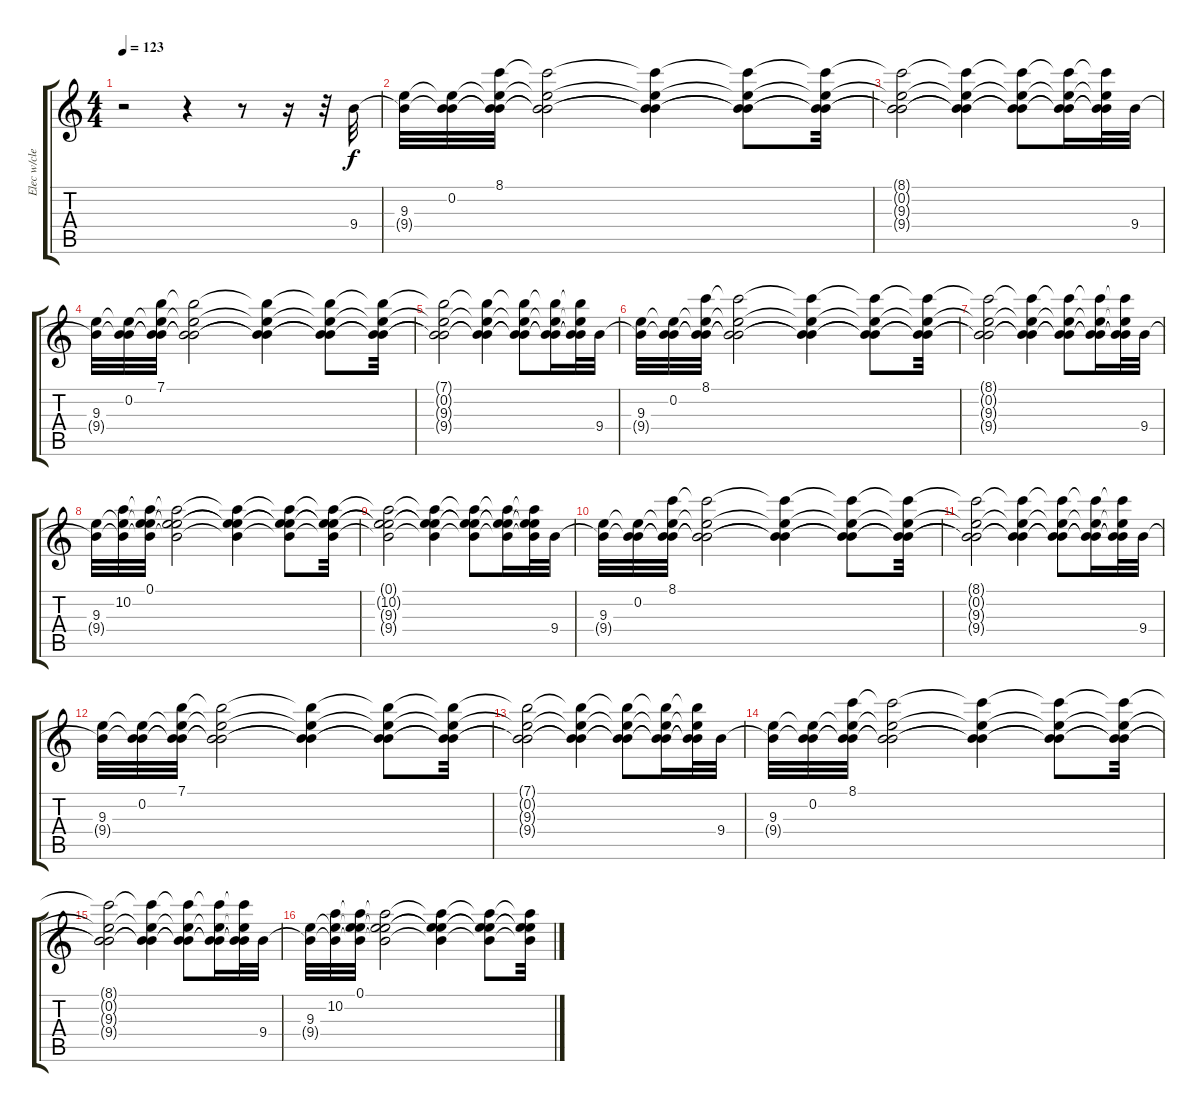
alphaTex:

\track ("Elec w/clean" "Elec w/cle") {instrument electricguitarclean}
\staff {score tabs}
\tuning (E4 B3 G3 D3 A2 E2) {hide}
\ts (4 4)
\tempo 123
\clef g2
\ks c
r.2{dy f instrument electricguitarclean} r.4 r.8 r.16 r.32 9.4.32 |
(9.3 9.4{t}).32 (0.2 9.3{t} 9.4{t}).32 (8.1 0.2{t} 9.3{t} 9.4{t}).32 (8.1{t} 0.2{t} 9.3{t} 9.4{t}).2 (8.1{t} 0.2{t} 9.3{t} 9.4{t}).4 (8.1{t} 0.2{t} 9.3{t} 9.4{t}).8 (8.1{t} 0.2{t} 9.3{t} 9.4{t}).32 |
(8.1{t} 0.2{t} 9.3{t} 9.4{t}).2 (8.1{t} 0.2{t} 9.3{t} 9.4{t}).4 (8.1{t} 0.2{t} 9.3{t} 9.4{t}).8 (8.1{t} 0.2{t} 9.3{t} 9.4{t}).16 (8.1{t} 0.2{t} 9.3{t} 9.4{t}).32 9.4.32 |
(9.3 9.4{t}).32 (0.2 9.3{t} 9.4{t}).32 (7.1 0.2{t} 9.3{t} 9.4{t}).32 (7.1{t} 0.2{t} 9.3{t} 9.4{t}).2 (7.1{t} 0.2{t} 9.3{t} 9.4{t}).4 (7.1{t} 0.2{t} 9.3{t} 9.4{t}).8 (7.1{t} 0.2{t} 9.3{t} 9.4{t}).32 |
(7.1{t} 0.2{t} 9.3{t} 9.4{t}).2 (7.1{t} 0.2{t} 9.3{t} 9.4{t}).4 (7.1{t} 0.2{t} 9.3{t} 9.4{t}).8 (7.1{t} 0.2{t} 9.3{t} 9.4{t}).16 (7.1{t} 0.2{t} 9.3{t} 9.4{t}).32 9.4.32 |
(9.3 9.4{t}).32 (0.2 9.3{t} 9.4{t}).32 (8.1 0.2{t} 9.3{t} 9.4{t}).32 (8.1{t} 0.2{t} 9.3{t} 9.4{t}).2 (8.1{t} 0.2{t} 9.3{t} 9.4{t}).4 (8.1{t} 0.2{t} 9.3{t} 9.4{t}).8 (8.1{t} 0.2{t} 9.3{t} 9.4{t}).32 |
(8.1{t} 0.2{t} 9.3{t} 9.4{t}).2 (8.1{t} 0.2{t} 9.3{t} 9.4{t}).4 (8.1{t} 0.2{t} 9.3{t} 9.4{t}).8 (8.1{t} 0.2{t} 9.3{t} 9.4{t}).16 (8.1{t} 0.2{t} 9.3{t} 9.4{t}).32 9.4.32 |
(9.3 9.4{t}).32 (10.2 9.3{t} 9.4{t}).32 (0.1 10.2{t} 9.3{t} 9.4{t}).32 (0.1{t} 10.2{t} 9.3{t} 9.4{t}).2 (0.1{t} 10.2{t} 9.3{t} 9.4{t}).4 (0.1{t} 10.2{t} 9.3{t} 9.4{t}).8 (0.1{t} 10.2{t} 9.3{t} 9.4{t}).32 |
(0.1{t} 10.2{t} 9.3{t} 9.4{t}).2 (0.1{t} 10.2{t} 9.3{t} 9.4{t}).4 (0.1{t} 10.2{t} 9.3{t} 9.4{t}).8 (0.1{t} 10.2{t} 9.3{t} 9.4{t}).16 (0.1{t} 10.2{t} 9.3{t} 9.4{t}).32 9.4.32 |
(9.3 9.4{t}).32 (0.2 9.3{t} 9.4{t}).32 (8.1 0.2{t} 9.3{t} 9.4{t}).32 (8.1{t} 0.2{t} 9.3{t} 9.4{t}).2 (8.1{t} 0.2{t} 9.3{t} 9.4{t}).4 (8.1{t} 0.2{t} 9.3{t} 9.4{t}).8 (8.1{t} 0.2{t} 9.3{t} 9.4{t}).32 |
(8.1{t} 0.2{t} 9.3{t} 9.4{t}).2 (8.1{t} 0.2{t} 9.3{t} 9.4{t}).4 (8.1{t} 0.2{t} 9.3{t} 9.4{t}).8 (8.1{t} 0.2{t} 9.3{t} 9.4{t}).16 (8.1{t} 0.2{t} 9.3{t} 9.4{t}).32 9.4.32 |
(9.3 9.4{t}).32 (0.2 9.3{t} 9.4{t}).32 (7.1 0.2{t} 9.3{t} 9.4{t}).32 (7.1{t} 0.2{t} 9.3{t} 9.4{t}).2 (7.1{t} 0.2{t} 9.3{t} 9.4{t}).4 (7.1{t} 0.2{t} 9.3{t} 9.4{t}).8 (7.1{t} 0.2{t} 9.3{t} 9.4{t}).32 |
(7.1{t} 0.2{t} 9.3{t} 9.4{t}).2 (7.1{t} 0.2{t} 9.3{t} 9.4{t}).4 (7.1{t} 0.2{t} 9.3{t} 9.4{t}).8 (7.1{t} 0.2{t} 9.3{t} 9.4{t}).16 (7.1{t} 0.2{t} 9.3{t} 9.4{t}).32 9.4.32 |
(9.3 9.4{t}).32 (0.2 9.3{t} 9.4{t}).32 (8.1 0.2{t} 9.3{t} 9.4{t}).32 (8.1{t} 0.2{t} 9.3{t} 9.4{t}).2 (8.1{t} 0.2{t} 9.3{t} 9.4{t}).4 (8.1{t} 0.2{t} 9.3{t} 9.4{t}).8 (8.1{t} 0.2{t} 9.3{t} 9.4{t}).32 |
(8.1{t} 0.2{t} 9.3{t} 9.4{t}).2 (8.1{t} 0.2{t} 9.3{t} 9.4{t}).4 (8.1{t} 0.2{t} 9.3{t} 9.4{t}).8 (8.1{t} 0.2{t} 9.3{t} 9.4{t}).16 (8.1{t} 0.2{t} 9.3{t} 9.4{t}).32 9.4.32 |
(9.3 9.4{t}).32 (10.2 9.3{t} 9.4{t}).32 (0.1 10.2{t} 9.3{t} 9.4{t}).32 (0.1{t} 10.2{t} 9.3{t} 9.4{t}).2 (0.1{t} 10.2{t} 9.3{t} 9.4{t}).4 (0.1{t} 10.2{t} 9.3{t} 9.4{t}).8 (0.1{t} 10.2{t} 9.3{t} 9.4{t}).32
